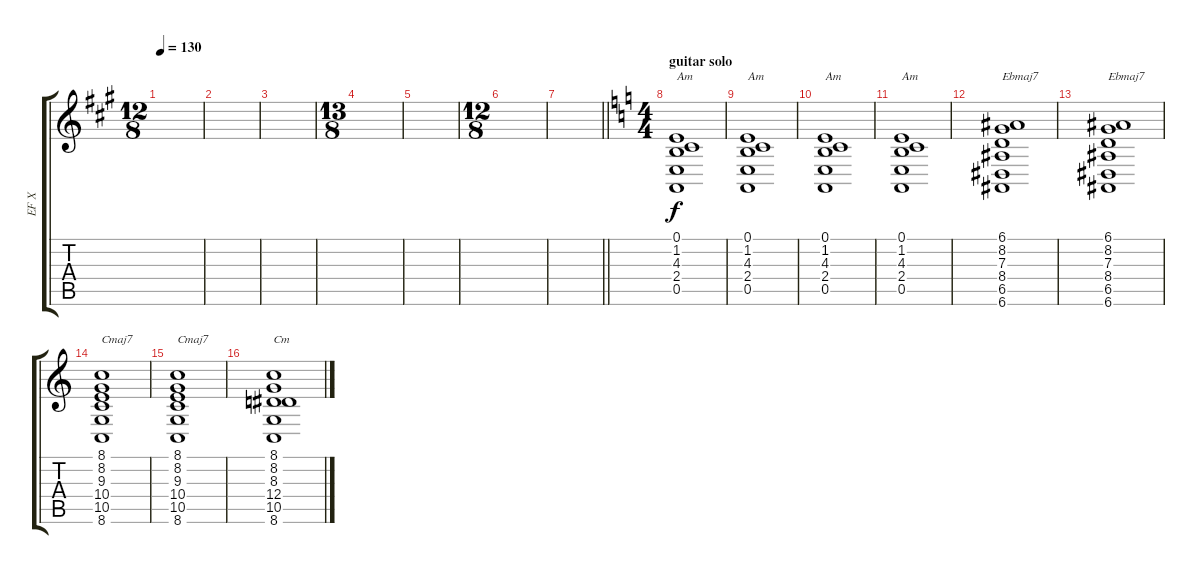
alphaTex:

\track ("EF X" "EF X") {instrument fx3crystal}
\staff {score tabs}
\tuning (E4 B3 G3 D3 A2 E2) {hide}
\ts (12 8)
\tempo 130
\clef g2
\ks a
|
|
|
\ts (13 8)
|
|
\ts (12 8)
|
\barLineRight lightlight
|
\ts (4 4)
\section ("" "guitar solo")
\ks c
(0.1 1.2 4.3 2.4 0.5).1{txt "Am" volume 10} |
(0.1 1.2 4.3 2.4 0.5).1{txt "Am"} |
(0.1 1.2 4.3 2.4 0.5).1{txt "Am"} |
(0.1 1.2 4.3 2.4 0.5).1{txt "Am"} |
(6.1 8.2 7.3 8.4 6.5 6.6).1{txt "Ebmaj7"} |
(6.1 8.2 7.3 8.4 6.5 6.6).1{txt "Ebmaj7"} |
(8.1 8.2 9.3 10.4 10.5 8.6).1{txt "Cmaj7"} |
(8.1 8.2 9.3 10.4 10.5 8.6).1{txt "Cmaj7"} |
(8.1 8.2 8.3 12.4 10.5 8.6).1{txt "Cm"}
